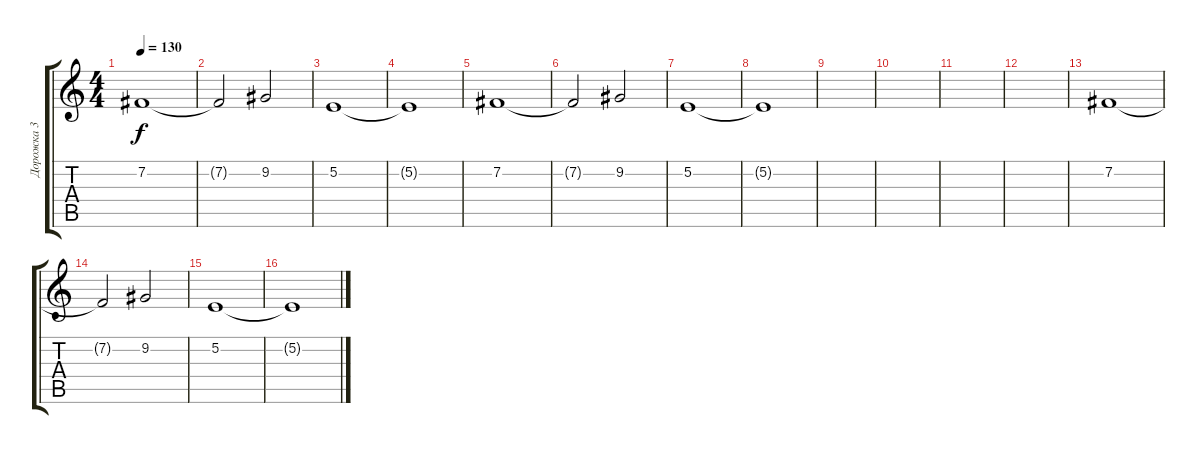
\track ("Дорожка 3" "Дорожка 3") {instrument lead6voice}
\staff {score tabs}
\tuning (E4 B3 G3 D3 A2 D2) {hide}
\ts (4 4)
\tempo 130
\clef g2
\ks c
7.2.1{dy f} |
7.2{t}.2 9.2.2 |
5.2.1 |
5.2{t}.1 |
7.2.1 |
7.2{t}.2 9.2.2 |
5.2.1 |
5.2{t}.1 |
|
|
|
|
7.2.1{volume 16} |
7.2{t}.2 9.2.2 |
5.2.1 |
5.2{t}.1
